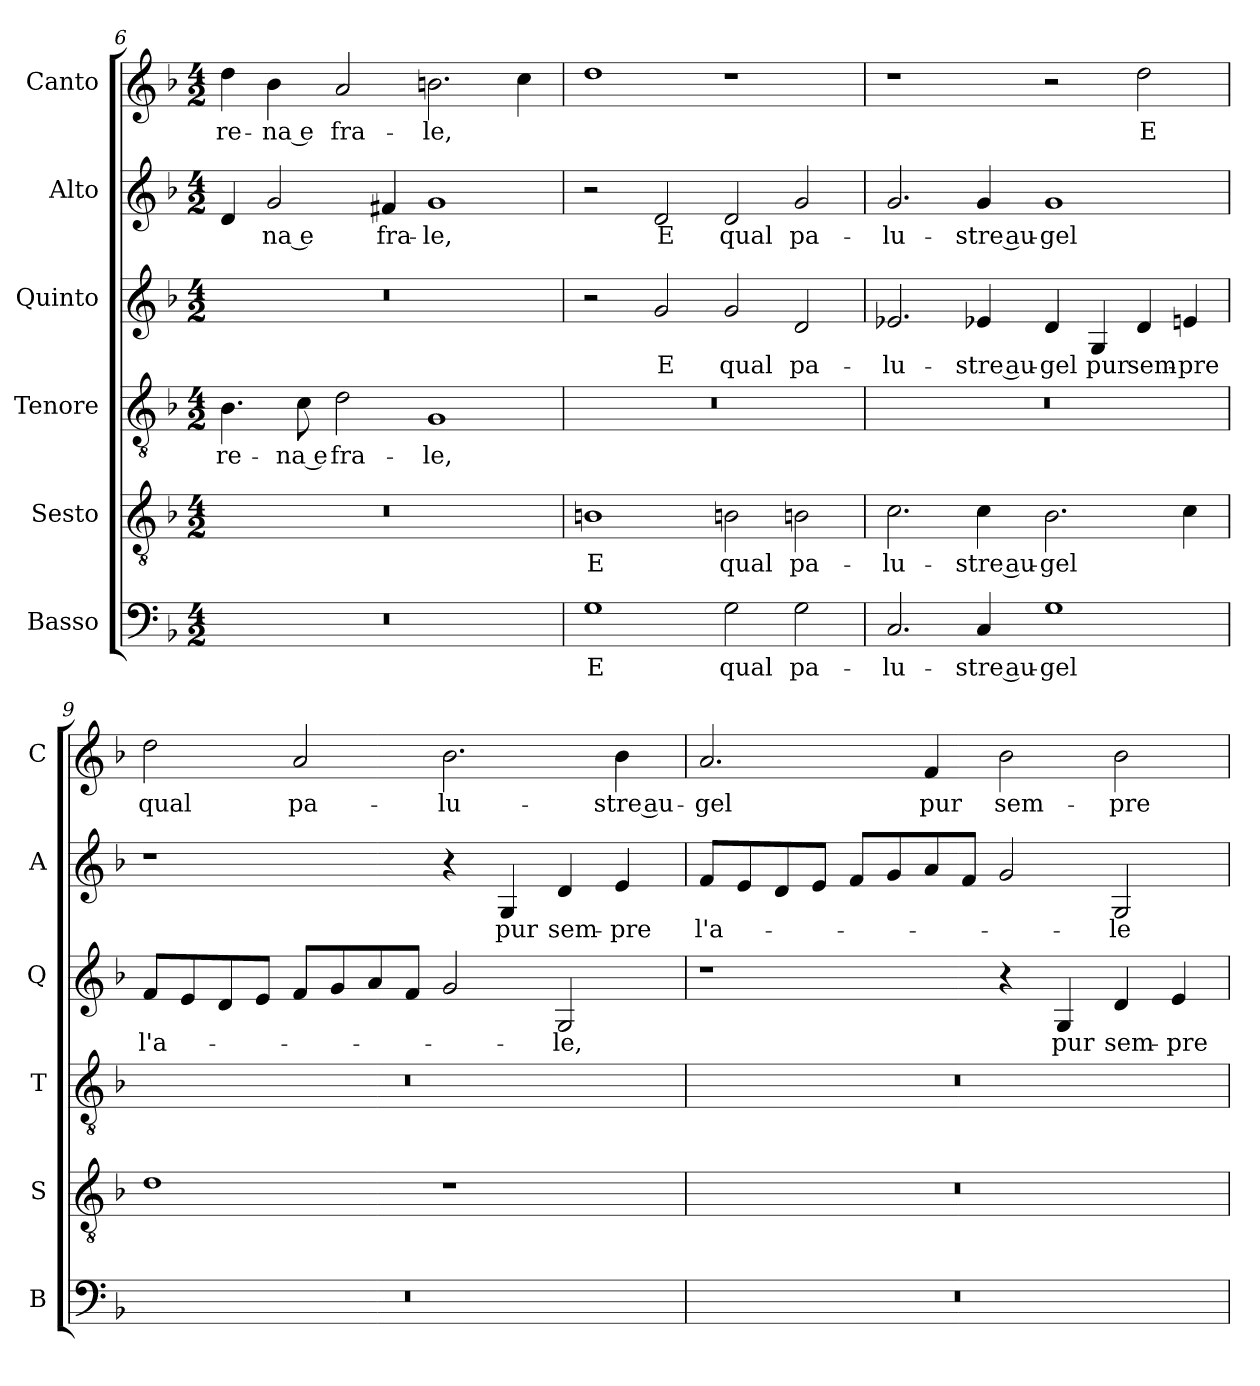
**kern	**text	**kern	**text	**kern	**text	**kern	**text	**kern	**text	**kern	**text
*part6	*part6	*part5	*part5	*part4	*part4	*part3	*part3	*part2	*part2	*part1	*part1
*staff6	*staff6	*staff5	*staff5	*staff4	*staff4	*staff3	*staff3	*staff2	*staff2	*staff1	*staff1
*I"Basso	*	*I"Sesto	*	*I"Tenore	*	*I"Quinto	*	*I"Alto	*	*I"Canto	*
*I'B	*	*I'S	*	*I'T	*	*I'Q	*	*I'A	*	*I'C	*
*clefF4	*	*clefGv2	*	*clefGv2	*	*clefG2	*	*clefG2	*	*clefG2	*
*k[b-]	*	*k[b-]	*	*k[b-]	*	*k[b-]	*	*k[b-]	*	*k[b-]	*
*d:	*	*d:	*	*d:	*	*d:	*	*d:	*	*d:	*
*M4/2	*	*M4/2	*	*M4/2	*	*M4/2	*	*M4/2	*	*M4/2	*
=6	=6	=6	=6	=6	=6	=6	=6	=6	=6	=6	=6
0r	.	0r	.	4.B-	-re-	0r	.	4d	.	4dd	-re-
.	.	.	.	.	.	.	.	2g	-na e	4b-	-na e
.	.	.	.	8c	-na e	.	.	.	.	.	.
.	.	.	.	2d	fra-	.	.	.	.	2a	fra-
.	.	.	.	.	.	.	.	4f#X	fra-	.	.
.	.	.	.	1G	-le,	.	.	1g	-le,	2.bn	-le,
.	.	.	.	.	.	.	.	.	.	4cc	.
=7	=7	=7	=7	=7	=7	=7	=7	=7	=7	=7	=7
1G	E	1Bn	E	0r	.	2r	.	2r	.	1dd	.
.	.	.	.	.	.	2g	E	2d	E	.	.
2G	qual	2Bn	qual	.	.	2g	qual	2d	qual	1r	.
2G	pa-	2Bn	pa-	.	.	2d	pa-	2g	pa-	.	.
=8	=8	=8	=8	=8	=8	=8	=8	=8	=8	=8	=8
2.C	-lu-	2.c	-lu-	0r	.	2.e-X	-lu-	2.g	-lu-	1r	.
4C	-stre au-	4c	-stre au-	.	.	4e-X	-stre au-	4g	-stre au-	.	.
1G	-gel	2.B-	-gel	.	.	4d	-gel	1g	-gel	2r	.
.	.	.	.	.	.	4G	pur	.	.	.	.
.	.	.	.	.	.	4d	sem-	.	.	2dd	E
.	.	4c	.	.	.	4en	-pre	.	.	.	.
=9	=9	=9	=9	=9	=9	=9	=9	=9	=9	=9	=9
0r	.	1d	.	0r	.	8fL	l'a-	1r	.	2dd	qual
.	.	.	.	.	.	8e	.	.	.	.	.
.	.	.	.	.	.	8d	.	.	.	.	.
.	.	.	.	.	.	8eJ	.	.	.	.	.
.	.	.	.	.	.	8fL	.	.	.	2a	pa-
.	.	.	.	.	.	8g	.	.	.	.	.
.	.	.	.	.	.	8a	.	.	.	.	.
.	.	.	.	.	.	8fJ	.	.	.	.	.
.	.	1r	.	.	.	2g	.	4r	.	2.b-	-lu-
.	.	.	.	.	.	.	.	4G	pur	.	.
.	.	.	.	.	.	2G	-le,	4d	sem-	.	.
.	.	.	.	.	.	.	.	4e	-pre	4b-	-stre au-
=10	=10	=10	=10	=10	=10	=10	=10	=10	=10	=10	=10
0r	.	0r	.	0r	.	1r	.	8fL	l'a-	2.a	-gel
.	.	.	.	.	.	.	.	8e	.	.	.
.	.	.	.	.	.	.	.	8d	.	.	.
.	.	.	.	.	.	.	.	8eJ	.	.	.
.	.	.	.	.	.	.	.	8fL	.	.	.
.	.	.	.	.	.	.	.	8g	.	.	.
.	.	.	.	.	.	.	.	8a	.	4f	pur
.	.	.	.	.	.	.	.	8fJ	.	.	.
.	.	.	.	.	.	4r	.	2g	.	2b-	sem-
.	.	.	.	.	.	4G	pur	.	.	.	.
.	.	.	.	.	.	4d	sem-	2G	-le	2b-	-pre
.	.	.	.	.	.	4e	-pre	.	.	.	.
=	=	=	=	=	=	=	=	=	=	=	=
*-	*-	*-	*-	*-	*-	*-	*-	*-	*-	*-	*-
